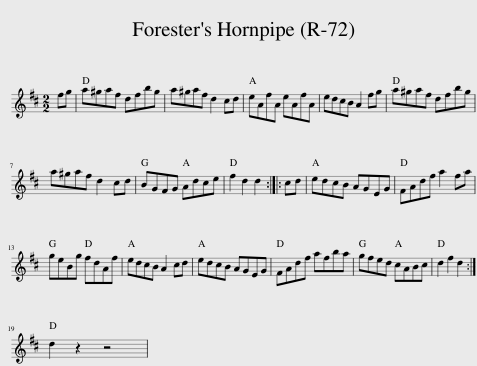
X:1
L:1/8
M:2/2
I:linebreak $
K:D
V:1 treble
V:1
 fg | a^gaf dfbg | a^gaf d2 cd | eAfA eAfA | edcB A2 fg | %5
 a^gaf dfbg |$ a^gaf d2 cd | BGFG Adce | f2 d2 d2 :: cd | %10
 edcB AGEG | FAdf a2 fa |$ geBg fdAf | edcB A2 cd | edcB AGEG | %15
 FAdf afba | gfed cABc | d2 f2 d2 :|$ d2 z2 z4 | %19
